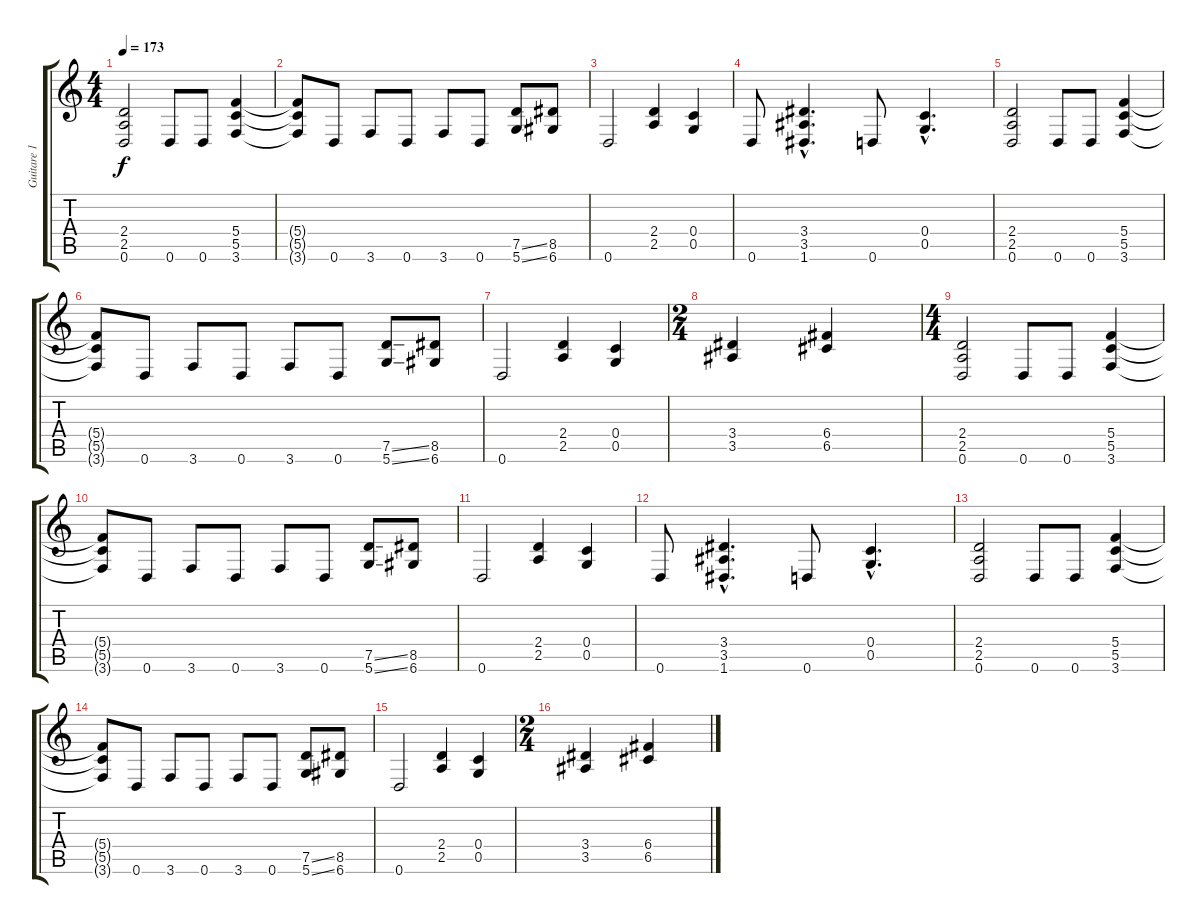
\track ("Guitare 1" "Guitare 1") {instrument distortionguitar}
\staff {score tabs}
\tuning (D4 A3 F3 C3 G2 D2) {hide}
\ts (4 4)
\tempo 173
\clef g2
\ks c
(2.4 2.5 0.6).2{dy f} 0.6.8 0.6.8 (5.4 5.5 3.6).4 |
(5.4{t} 5.5{t} 3.6{t}).8 0.6.8 3.6.8 0.6.8 3.6.8 0.6.8 (7.5{ss} 5.6{ss}).8 (8.5 6.6).8 |
0.6.2 (2.4 2.5).4 (0.4 0.5).4 |
0.6.8 (3.4{hac} 3.5{hac} 1.6{hac}).4{d} 0.6.8 (0.4{hac} 0.5{hac}).4{d} |
(2.4 2.5 0.6).2 0.6.8 0.6.8 (5.4 5.5 3.6).4 |
(5.4{t} 5.5{t} 3.6{t}).8 0.6.8 3.6.8 0.6.8 3.6.8 0.6.8 (7.5{ss} 5.6{ss}).8 (8.5 6.6).8 |
0.6.2 (2.4 2.5).4 (0.4 0.5).4 |
\ts (2 4)
(3.4 3.5).4 (6.4 6.5).4 |
\ts (4 4)
(2.4 2.5 0.6).2 0.6.8 0.6.8 (5.4 5.5 3.6).4 |
(5.4{t} 5.5{t} 3.6{t}).8 0.6.8 3.6.8 0.6.8 3.6.8 0.6.8 (7.5{ss} 5.6{ss}).8 (8.5 6.6).8 |
0.6.2 (2.4 2.5).4 (0.4 0.5).4 |
0.6.8 (3.4{hac} 3.5{hac} 1.6{hac}).4{d} 0.6.8 (0.4{hac} 0.5{hac}).4{d} |
(2.4 2.5 0.6).2 0.6.8 0.6.8 (5.4 5.5 3.6).4 |
(5.4{t} 5.5{t} 3.6{t}).8 0.6.8 3.6.8 0.6.8 3.6.8 0.6.8 (7.5{ss} 5.6{ss}).8 (8.5 6.6).8 |
0.6.2 (2.4 2.5).4 (0.4 0.5).4 |
\ts (2 4)
(3.4 3.5).4 (6.4 6.5).4
